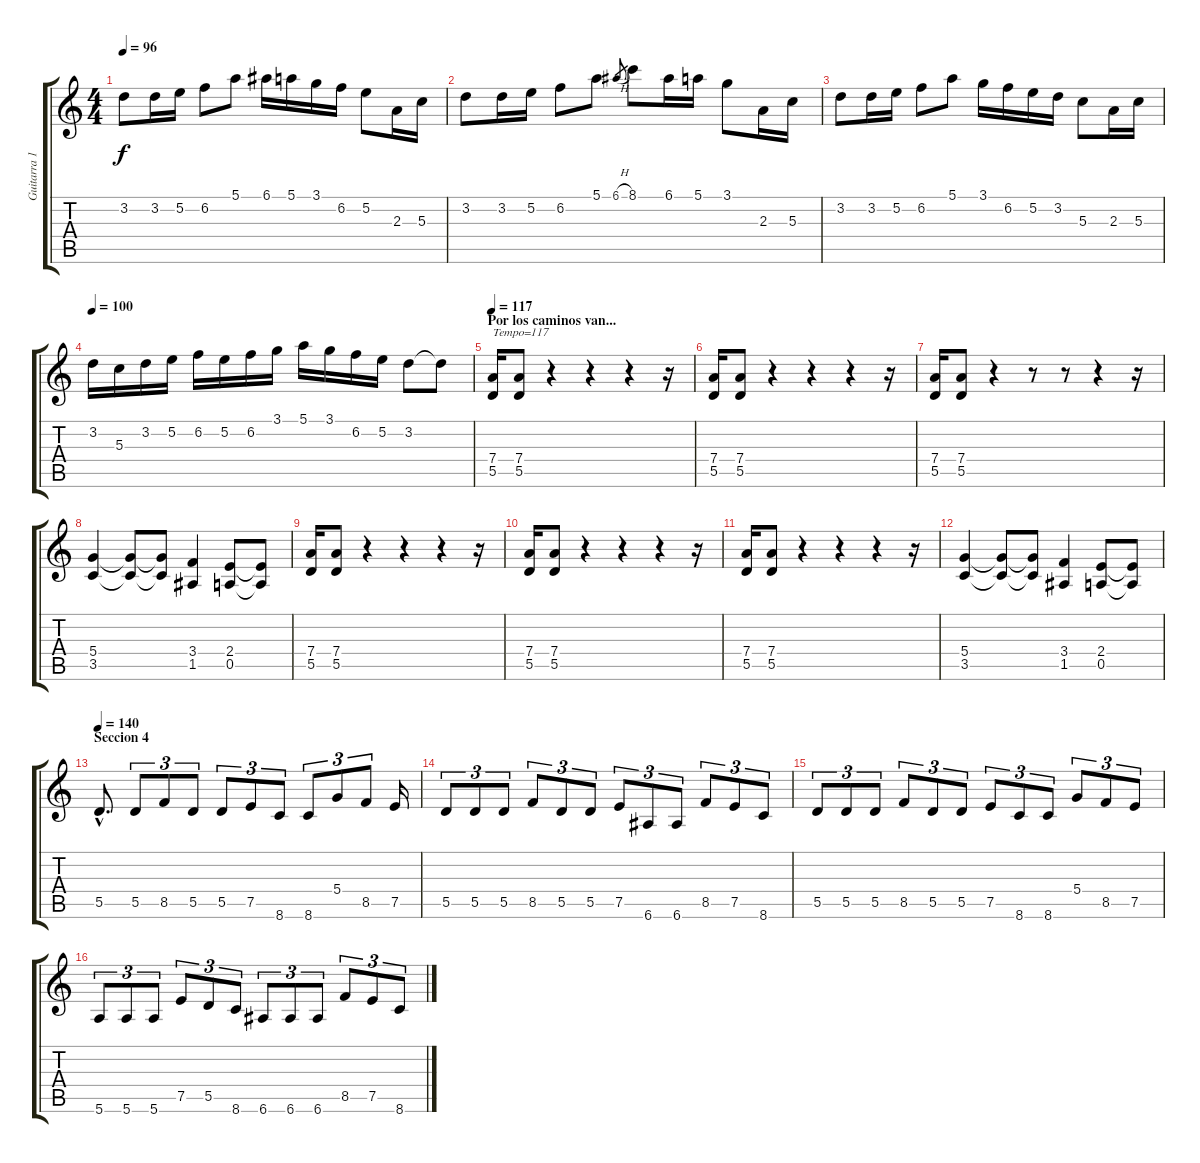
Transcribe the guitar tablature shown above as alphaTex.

\track ("Guitarra 1" "Guitarra 1") {instrument acousticguitarnylon}
\staff {score tabs}
\tuning (E4 B3 G3 D3 A2 E2) {hide}
\ts (4 4)
\tempo 96
\clef g2
\ks c
3.2.8{dy f} 3.2.16 5.2.16 6.2.8 5.1.8 6.1.16 5.1.16 3.1.16 6.2.16 5.2.8 2.3.16 5.3.16 |
3.2.8 3.2.16 5.2.16 6.2.8 5.1.8 6.1{h}.8{gr} 8.1.8 6.1.16 5.1.16 3.1.8 2.3.16 5.3.16 |
3.2.8 3.2.16 5.2.16 6.2.8 5.1.8 3.1.16 6.2.16 5.2.16 3.2.16 5.3.8 2.3.16 5.3.16 |
\tempo 100
3.2.16 5.3.16 3.2.16 5.2.16 6.2.16 5.2.16 6.2.16 3.1.16 5.1.16 3.1.16 6.2.16 5.2.16 3.2.8 3.2{t}.8 |
\section ("" "Por los caminos van...")
\tempo 117
(7.4 5.5).16{txt "Tempo=117" volume 12 balance 16 instrument distortionguitar} (7.4 5.5).8 r.4 r.4 r.4 r.16 |
(7.4 5.5).16 (7.4 5.5).8 r.4 r.4 r.4 r.16 |
(7.4 5.5).16 (7.4 5.5).8 r.4 r.8 r.8 r.4 r.16 |
(5.4 3.5).4 (5.4{t} 3.5{t}).8 (5.4{t} 3.5{t}).8 (3.4 1.5).4 (2.4 0.5).8 (2.4{t} 0.5{t}).8 |
(7.4 5.5).16 (7.4 5.5).8 r.4 r.4 r.4 r.16 |
(7.4 5.5).16 (7.4 5.5).8 r.4 r.4 r.4 r.16 |
(7.4 5.5).16 (7.4 5.5).8 r.4 r.4 r.4 r.16 |
(5.4 3.5).4 (5.4{t} 3.5{t}).8 (5.4{t} 3.5{t}).8 (3.4 1.5).4 (2.4 0.5).8 (2.4{t} 0.5{t}).8 |
\section ("" "Seccion 4")
\tempo 140
5.5{hac}.8{d volume 14 balance 16 instrument distortionguitar} 5.5.8{tu (3 2)} 8.5.8{tu (3 2)} 5.5.8{tu (3 2)} 5.5.8{tu (3 2)} 7.5.8{tu (3 2)} 8.6.8{tu (3 2)} 8.6.8{tu (3 2)} 5.4.8{tu (3 2)} 8.5.8{tu (3 2)} 7.5.16 |
5.5.8{tu (3 2)} 5.5.8{tu (3 2)} 5.5.8{tu (3 2)} 8.5.8{tu (3 2)} 5.5.8{tu (3 2)} 5.5.8{tu (3 2)} 7.5.8{tu (3 2)} 6.6.8{tu (3 2)} 6.6.8{tu (3 2)} 8.5.8{tu (3 2)} 7.5.8{tu (3 2)} 8.6.8{tu (3 2)} |
5.5.8{tu (3 2)} 5.5.8{tu (3 2)} 5.5.8{tu (3 2)} 8.5.8{tu (3 2)} 5.5.8{tu (3 2)} 5.5.8{tu (3 2)} 7.5.8{tu (3 2)} 8.6.8{tu (3 2)} 8.6.8{tu (3 2)} 5.4.8{tu (3 2)} 8.5.8{tu (3 2)} 7.5.8{tu (3 2)} |
5.6.8{tu (3 2)} 5.6.8{tu (3 2)} 5.6.8{tu (3 2)} 7.5.8{tu (3 2)} 5.5.8{tu (3 2)} 8.6.8{tu (3 2)} 6.6.8{tu (3 2)} 6.6.8{tu (3 2)} 6.6.8{tu (3 2)} 8.5.8{tu (3 2)} 7.5.8{tu (3 2)} 8.6.8{tu (3 2)}
